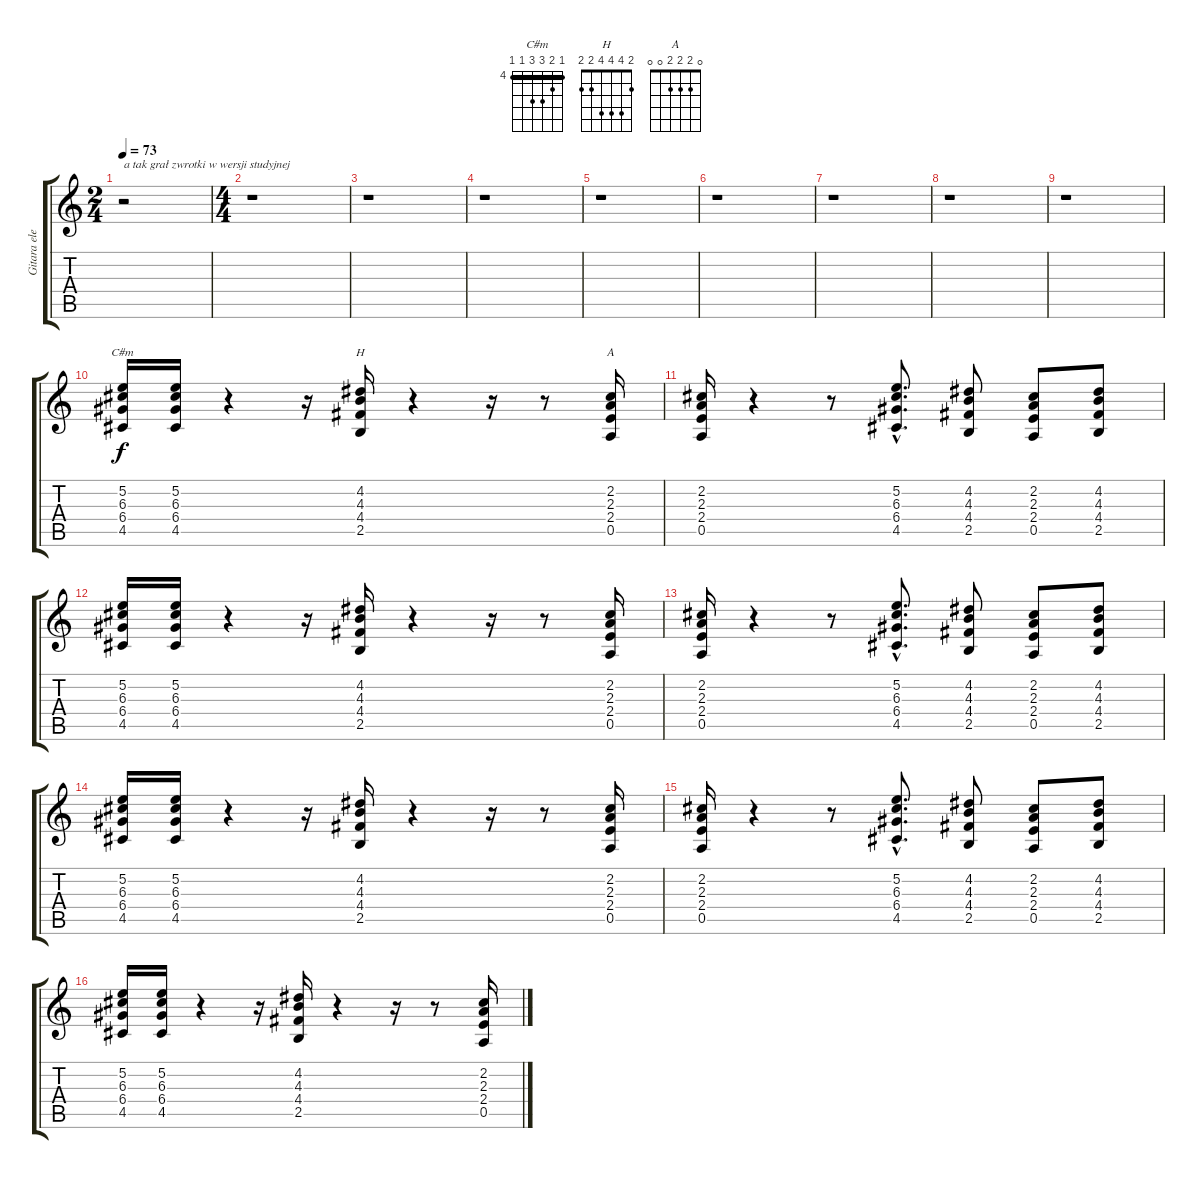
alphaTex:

\track ("Gitara elektryczna" "Gitara ele") {instrument distortionguitar}
\staff {score tabs}
\tuning (E4 B3 G3 D3 A2 E2) {hide}
\chord ("C#m" 4 5 6 6 4 4) {firstfret 4 barre 4}
\chord ("H" 2 4 4 4 2 2)
\chord ("A" 0 2 2 2 0 0)
\ts (2 4)
\tempo 73
\clef g2
\ks c
r.2{txt "a tak grał zwrotki w wersji studyjnej" dy f instrument distortionguitar} |
\ts (4 4)
r.1 |
r.1 |
r.1 |
r.1 |
r.1 |
r.1 |
r.1 |
r.1 |
(5.2 6.3 6.4 4.5).16{ch "C#m"} (5.2 6.3 6.4 4.5).16 r.4 r.16 (4.2 4.3 4.4 2.5).16{ch "H"} r.4 r.16 r.8 (2.2 2.3 2.4 0.5).16{ch "A"} |
(2.2 2.3 2.4 0.5).16 r.4 r.8 (5.2{hac} 6.3{hac} 6.4{hac} 4.5{hac}).8{d} (4.2 4.3 4.4 2.5).8 (2.2 2.3 2.4 0.5).8 (4.2 4.3 4.4 2.5).8 |
(5.2 6.3 6.4 4.5).16 (5.2 6.3 6.4 4.5).16 r.4 r.16 (4.2 4.3 4.4 2.5).16 r.4 r.16 r.8 (2.2 2.3 2.4 0.5).16 |
(2.2 2.3 2.4 0.5).16 r.4 r.8 (5.2{hac} 6.3{hac} 6.4{hac} 4.5{hac}).8{d} (4.2 4.3 4.4 2.5).8 (2.2 2.3 2.4 0.5).8 (4.2 4.3 4.4 2.5).8 |
(5.2 6.3 6.4 4.5).16 (5.2 6.3 6.4 4.5).16 r.4 r.16 (4.2 4.3 4.4 2.5).16 r.4 r.16 r.8 (2.2 2.3 2.4 0.5).16 |
(2.2 2.3 2.4 0.5).16 r.4 r.8 (5.2{hac} 6.3{hac} 6.4{hac} 4.5{hac}).8{d} (4.2 4.3 4.4 2.5).8 (2.2 2.3 2.4 0.5).8 (4.2 4.3 4.4 2.5).8 |
(5.2 6.3 6.4 4.5).16 (5.2 6.3 6.4 4.5).16 r.4 r.16 (4.2 4.3 4.4 2.5).16 r.4 r.16 r.8 (2.2 2.3 2.4 0.5).16
